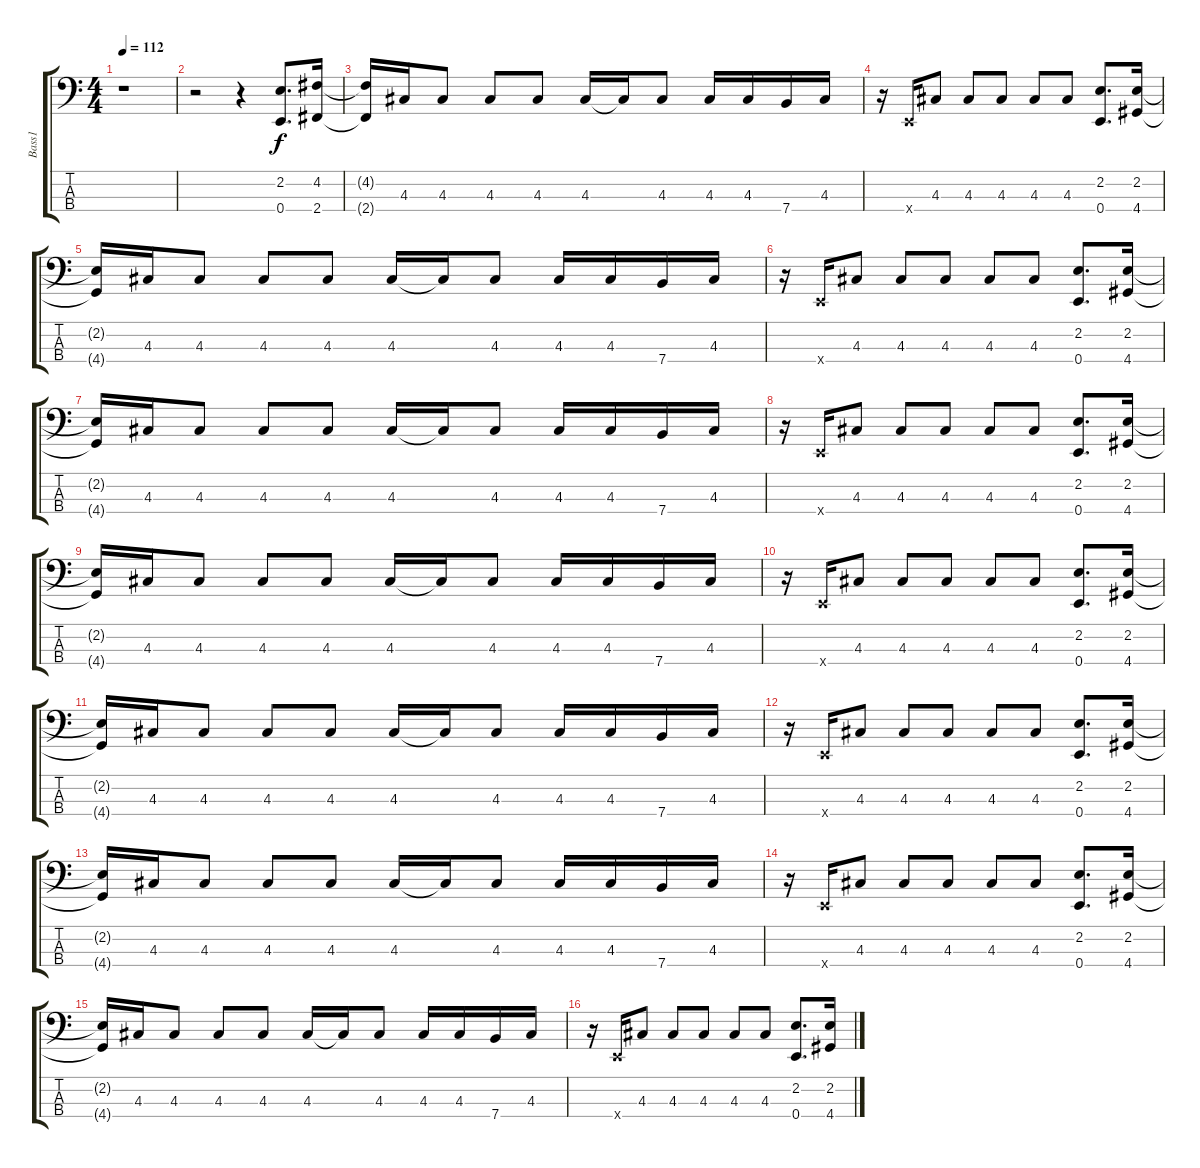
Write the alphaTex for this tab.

\track ("Bass1" "Bass1") {instrument slapbass1}
\staff {score tabs}
\tuning (G2 D2 A1 E1) {hide}
\ts (4 4)
\tempo 112
\clef f4
\ks c
r.1{dy f instrument slapbass1} |
r.2 r.4 (2.2 0.4).8{d} (4.2 2.4).16 |
(4.2{t} 2.4{t}).16 4.3.16 4.3.8 4.3.8 4.3.8 4.3.16 4.3{t}.16 4.3.8 4.3.16 4.3.16 7.4.16 4.3.16 |
r.16 0.4{x}.16 4.3.8 4.3.8 4.3.8 4.3.8 4.3.8 (2.2 0.4).8{d} (2.2 4.4).16 |
(2.2{t} 4.4{t}).16 4.3.16 4.3.8 4.3.8 4.3.8 4.3.16 4.3{t}.16 4.3.8 4.3.16 4.3.16 7.4.16 4.3.16 |
r.16 0.4{x}.16 4.3.8 4.3.8 4.3.8 4.3.8 4.3.8 (2.2 0.4).8{d} (2.2 4.4).16 |
(2.2{t} 4.4{t}).16 4.3.16 4.3.8 4.3.8 4.3.8 4.3.16 4.3{t}.16 4.3.8 4.3.16 4.3.16 7.4.16 4.3.16 |
r.16 0.4{x}.16 4.3.8 4.3.8 4.3.8 4.3.8 4.3.8 (2.2 0.4).8{d} (2.2 4.4).16 |
(2.2{t} 4.4{t}).16 4.3.16 4.3.8 4.3.8 4.3.8 4.3.16 4.3{t}.16 4.3.8 4.3.16 4.3.16 7.4.16 4.3.16 |
r.16 0.4{x}.16 4.3.8 4.3.8 4.3.8 4.3.8 4.3.8 (2.2 0.4).8{d} (2.2 4.4).16 |
(2.2{t} 4.4{t}).16 4.3.16 4.3.8 4.3.8 4.3.8 4.3.16 4.3{t}.16 4.3.8 4.3.16 4.3.16 7.4.16 4.3.16 |
r.16 0.4{x}.16 4.3.8 4.3.8 4.3.8 4.3.8 4.3.8 (2.2 0.4).8{d} (2.2 4.4).16 |
(2.2{t} 4.4{t}).16 4.3.16 4.3.8 4.3.8 4.3.8 4.3.16 4.3{t}.16 4.3.8 4.3.16 4.3.16 7.4.16 4.3.16 |
r.16 0.4{x}.16 4.3.8 4.3.8 4.3.8 4.3.8 4.3.8 (2.2 0.4).8{d} (2.2 4.4).16 |
(2.2{t} 4.4{t}).16 4.3.16 4.3.8 4.3.8 4.3.8 4.3.16 4.3{t}.16 4.3.8 4.3.16 4.3.16 7.4.16 4.3.16 |
r.16 0.4{x}.16 4.3.8 4.3.8 4.3.8 4.3.8 4.3.8 (2.2 0.4).8{d} (2.2 4.4).16
